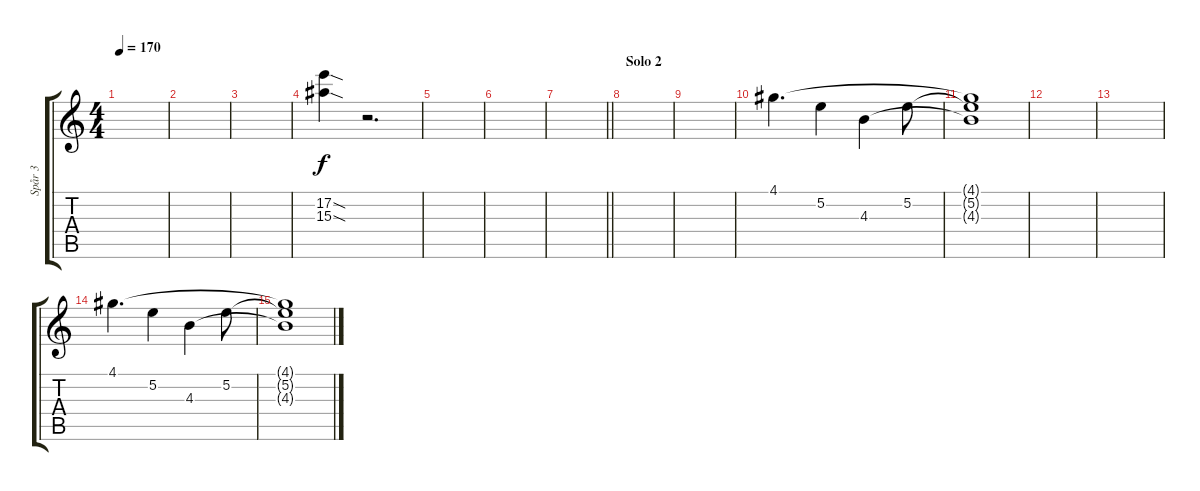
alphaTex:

\track ("Spår 3" "Spår 3") {instrument overdrivenguitar}
\staff {score tabs}
\tuning (E4 B3 G3 D3 A2 E2) {hide}
\ts (4 4)
\tempo 170
\clef g2
\ks c
|
|
|
(17.2{sod} 15.3{sod}).4 r.2{d} |
|
|
\barLineRight lightlight
|
\section ("" "Solo 2")
|
|
4.1.4{d} 5.2.4 4.3.4 5.2.8 |
(4.1{t} 5.2{t} 4.3{t}).1 |
|
|
4.1.4{d} 5.2.4 4.3.4 5.2.8 |
(4.1{t} 5.2{t} 4.3{t}).1
